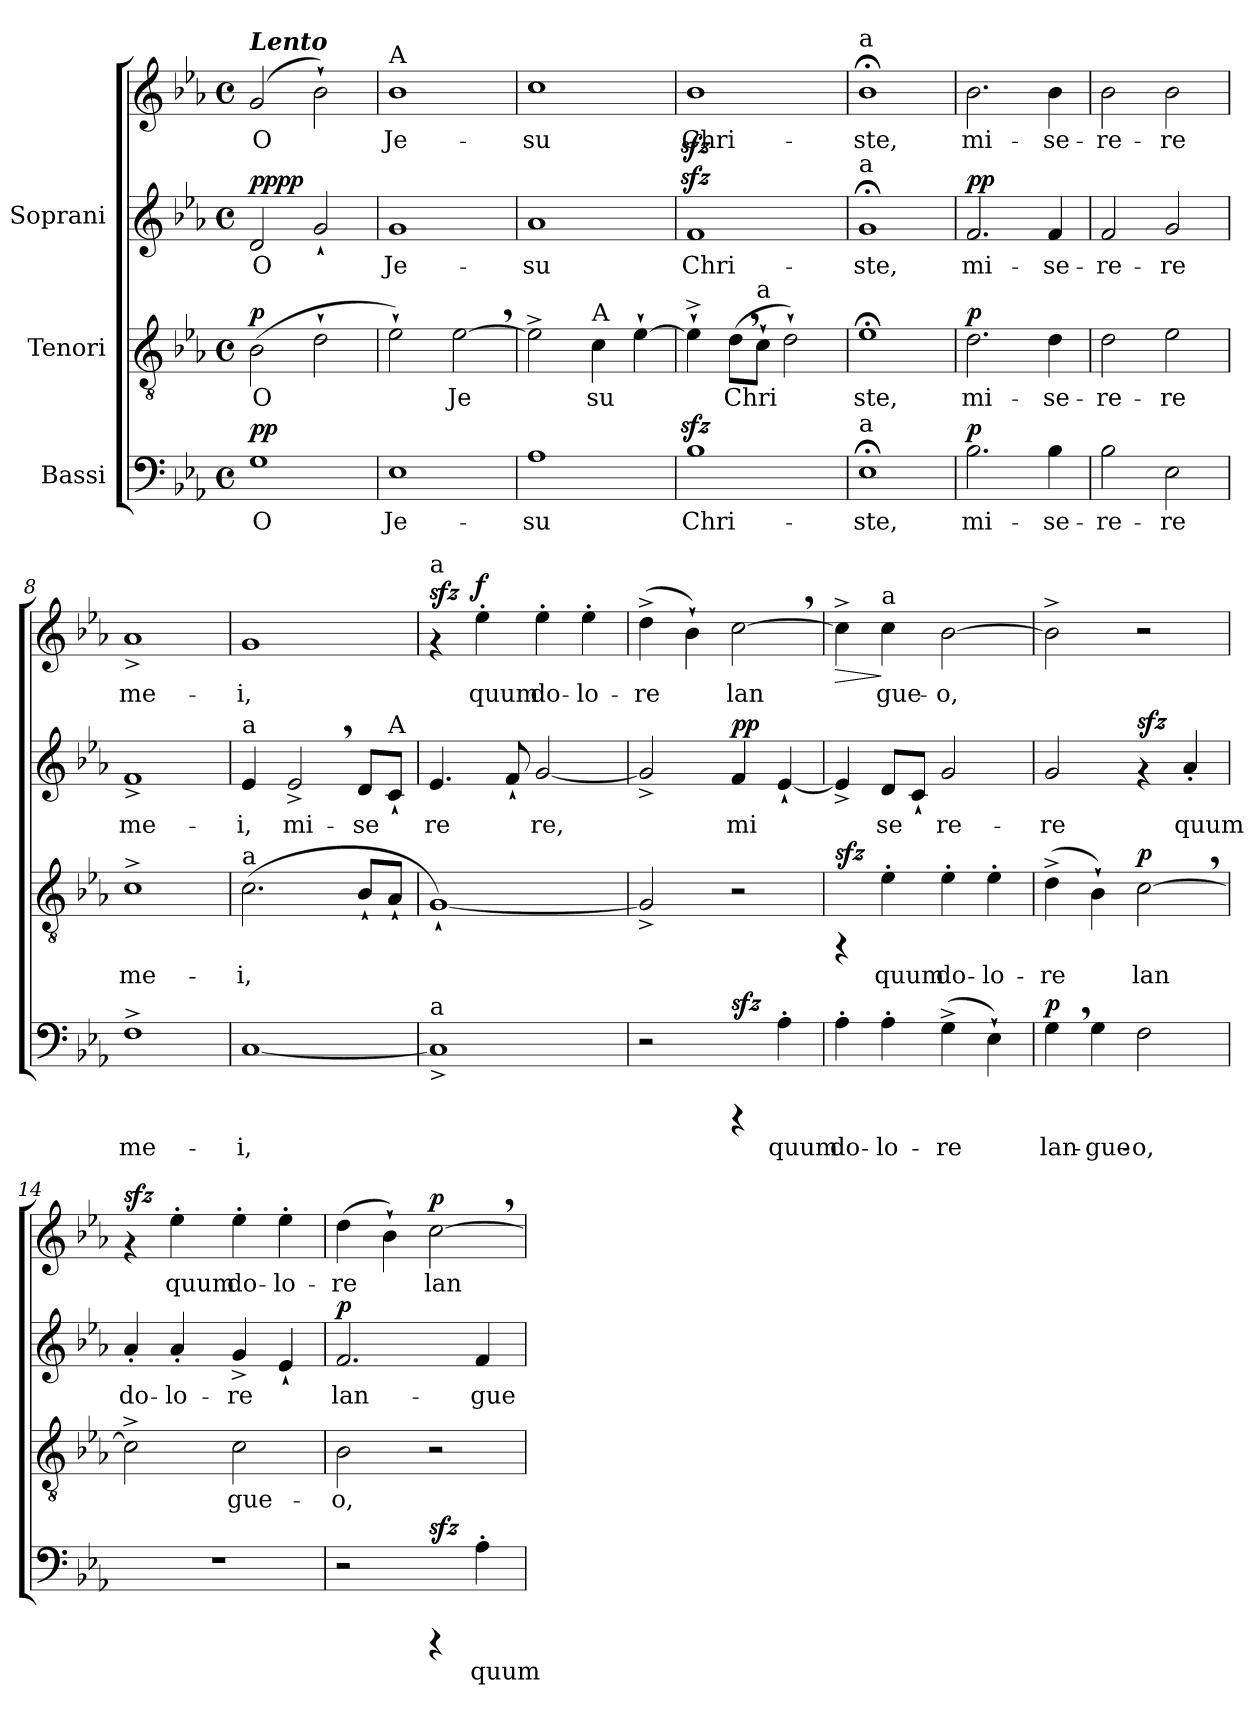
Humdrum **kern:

**kern	**text	**dynam	**kern	**text	**dynam	**kern	**text	**kern	**text	**dynam
*part3	*part3	*part3	*part2	*part2	*part2	*part1	*part1	*part1	*part1	*part1
*staff4	*staff4	*staff4	*staff3	*staff3	*staff3	*staff2	*staff2	*staff1	*staff1	*staff1/2
*I"Bassi	*	*	*I"Tenori	*	*	*I"Soprani	*	*	*	*
!!LO:PB:g=z
*stria5	*	*	*stria5	*	*	*stria5	*	*stria5	*	*
*clefF4	*	*	*clefGv2	*	*	*clefG2	*	*clefG2	*	*
*k[b-e-a-]	*	*	*k[b-e-a-]	*	*	*k[b-e-a-]	*	*k[b-e-a-]	*	*
*E-:	*	*	*E-:	*	*	*E-:	*	*E-:	*	*
*M4/4	*	*	*M4/4	*	*	*M4/4	*	*M4/4	*	*
*met(c)	*	*	*met(c)	*	*	*met(c)	*	*met(c)	*	*
*MM100	*	*	*MM100	*	*	*MM100	*	*MM100	*	*
=1	=1	=1	=1	=1	=1	=1	=1	=1	=1	=1
!	!	!	!	!	!	!	!	!LO:TX:a:Bi:t=Lento	!	!
!	!LO:LY:b	!LO:DY:a	!	!LO:LY:b	!LO:DY:a	!	!LO:LY:b	!	!LO:LY:b	!LO:DY:a=2
!	!	!	!	!	!	!	!	!	!	!LO:DY:n=1:a
1G	O	pp	(>2B-\	O	p	2d/	O	(>2g/	O	pp pp
!	!	!	!	!LO:LY:b	!	!	!LO:LY:b	!	!LO:LY:b	!
.	.	.	2d`>\	.	.	2g`</	.	2b-`>\)	.	.
=2	=2	=2	=2	=2	=2	=2	=2	=2	=2	=2
!	!	!	!	!	!	!	!	!LO:TX:a:t=A	!	!
!	!LO:LY:b	!	!	!LO:LY:b	!	!	!LO:LY:b	!	!LO:LY:b	!
1E-	Je-	.	2e-`>\)	.	.	1g	-Je-	1b-	Je-	.
!	!	!	!	!LO:LY:b	!	!	!	!	!	!
.	.	.	[>2e-,>\	Je-	.	.	.	.	.	.
=3	=3	=3	=3	=3	=3	=3	=3	=3	=3	=3
!	!LO:LY:b	!	!	!LO:LY:b	!	!	!LO:LY:b	!	!LO:LY:b	!
1A-	-su	.	2e-^>\]	-	.	1a-	su	1cc	-su	.
!	!	!	!LO:TX:a:t=A	!	!	!	!	!	!	!
!	!	!	!	!LO:LY:b	!	!	!	!	!	!
.	.	.	4c\	su	.	.	.	.	.	.
!	!	!	!	!LO:LY:b	!	!	!	!	!	!
.	.	.	[>4e-`>\	.	.	.	.	.	.	.
=4	=4	=4	=4	=4	=4	=4	=4	=4	=4	=4
!	!LO:LY:b	!	!	!LO:LY:b	!	!	!LO:LY:b	!	!LO:LY:b	!
1B-zz>	Chri-	.	4e-^>`>\]	.	.	1fzz>	-Chri-	1b-zz>	Chri-	.
!	!	!	!	!LO:LY:b	!	!	!	!	!	!
.	.	.	(>8d,>\L	Chri-	.	.	.	.	.	.
!	!	!	!LO:TX:a:t=a	!	!	!	!	!	!	!
!	!	!	!	!LO:LY:b	!	!	!	!	!	!
.	.	.	8c`>\J	--	.	.	.	.	.	.
!	!	!	!	!LO:LY:b	!	!	!	!	!	!
.	.	.	2d`>\)	--	.	.	.	.	.	.
=5	=5	=5	=5	=5	=5	=5	=5	=5	=5	=5
!	!	!	!	!	!	!	!	!LO:TX:a:t=a	!	!
!	!	!	!	!	!	!LO:TX:a:t=a	!	!	!	!
!LO:TX:a:t=a	!	!	!	!	!	!	!	!	!	!
!	!LO:LY:b	!	!	!LO:LY:b	!	!	!LO:LY:b	!	!LO:LY:b	!
1E-;<	-ste,	.	1e-;<	-ste,	.	1g;<	ste,	1b-;<	-ste,	.
=6	=6	=6	=6	=6	=6	=6	=6	=6	=6	=6
!	!LO:LY:b	!LO:DY:a	!	!LO:LY:b	!LO:DY:a	!	!LO:LY:b	!	!LO:LY:b	!LO:DY:a=2
!	!	!	!	!	!	!	!	!	!	!LO:DY:n=1:a
2.B-\	mi-	p	2.d\	mi-	p	2.f/	-mi-	2.b-\	mi-	p p
!	!LO:LY:b	!	!	!LO:LY:b	!	!	!LO:LY:b	!	!LO:LY:b	!
4B-\	-se-	.	4d\	-se-	.	4f/	-se-	4b-\	-se-	.
=7	=7	=7	=7	=7	=7	=7	=7	=7	=7	=7
!	!LO:LY:b	!	!	!LO:LY:b	!	!	!LO:LY:b	!	!LO:LY:b	!
2B-\	-re-	.	2d\	-re-	.	2f/	re-	2b-\	-re-	.
!	!LO:LY:b	!	!	!LO:LY:b	!	!	!LO:LY:b	!	!LO:LY:b	!
2E-\	-re	.	2e-\	-re	.	2g/	-re	2b-\	-re	.
=8	=8	=8	=8	=8	=8	=8	=8	=8	=8	=8
!	!LO:LY:b	!	!	!LO:LY:b	!	!	!LO:LY:b	!	!LO:LY:b	!
1F^>	me-	.	1c^>	me-	.	1f^<	-me-	1a-^<	me-	.
!!LO:LB:g=z
=9	=9	=9	=9	=9	=9	=9	=9	=9	=9	=9
!	!	!	!	!	!	!LO:TX:a:t=a	!	!	!	!
!	!	!	!LO:TX:a:t=a	!	!	!	!	!	!	!
!	!LO:LY:b	!	!	!LO:LY:b	!	!	!LO:LY:b	!	!LO:LY:b	!
[<1C	-i,	.	(>2.c\	-i,	.	4e-/	i,	1g	-i,	.
!	!	!	!	!	!	!	!LO:LY:b	!	!	!
.	.	.	.	.	.	2e-^>,</	mi-	.	.	.
!	!	!	!	!LO:LY:b	!	!	!LO:LY:b	!	!	!
.	.	.	8B-`</L	.	.	8d/L	-se-	.	.	.
!	!	!	!	!	!	!LO:TX:a:t=A	!	!	!	!
!	!	!	!	!LO:LY:b	!	!	!LO:LY:b	!	!	!
.	.	.	8A-`</J	.	.	8c`</J	--	.	.	.
=10	=10	=10	=10	=10	=10	=10	=10	=10	=10	=10
!	!	!	!	!	!	!	!	!LO:TX:a:t=a	!	!
!LO:TX:a:t=a	!	!	!	!	!	!	!	!	!	!
!	!	!	!	!	!	!	!LO:LY:b	!	!	!LO:DY:a
1C^<]	.	.	[<1G`<)	.	.	4.e-/	-re-	4rf	.	sfz
!	!	!	!	!	!	!	!	!	!LO:LY:b	!LO:DY:a
.	.	.	.	.	.	.	.	4ee-'>\	-quum	f
!	!	!	!	!	!	!	!LO:LY:b	!	!	!
.	.	.	.	.	.	8f`</	-	.	.	.
!	!	!	!	!	!	!	!LO:LY:b	!	!LO:LY:b	!
.	.	.	.	.	.	[<2g/	re,	4ee-'>\	do-	.
!	!	!	!	!	!	!	!	!	!LO:LY:b	!
.	.	.	.	.	.	.	.	4ee-'>\	-lo-	.
=11	=11	=11	=11	=11	=11	=11	=11	=11	=11	=11
!	!	!	!	!	!	!	!LO:LY:b	!	!LO:LY:b	!
2r	.	.	2G^</]	.	.	2g^</]	-	(>4dd^>\	re	.
!	!	!	!	!	!	!	!	!	!LO:LY:b	!
.	.	.	.	.	.	.	.	4b-`>\)	.	.
!	!	!LO:DY:a	!	!	!	!	!LO:LY:b	!	!LO:LY:b	!LO:DY:a=2
!	!	!	!	!	!	!	!	!	!	!LO:DY:n=1:a
4rCCC	.	sfz	2r	.	.	4f/	mi-	[>2cc,>\	lan-	p p
!	!LO:LY:b	!	!	!	!	!	!LO:LY:b	!	!	!
4A-'>\	quum	.	.	.	.	[<4e-`</	--	.	.	.
=12	=12	=12	=12	=12	=12	=12	=12	=12	=12	=12
!	!LO:LY:b	!	!	!	!LO:DY:a	!	!LO:LY:b	!	!LO:LY:b	!LO:HP:b
4A-'>\	do-	.	4rFF	.	sfz	4e-^</]	.	4cc^>\]	-	>
!	!	!	!	!	!	!	!	!LO:TX:a:t=a	!	!
!	!LO:LY:b	!	!	!LO:LY:b	!	!	!LO:LY:b	!	!LO:LY:b	!
4A-'>\	-lo-	.	4e-'>\	quum	.	8d/L	se-	4cc\	gue-	]
!	!	!	!	!	!	!	!LO:LY:b	!	!	!
.	.	.	.	.	.	8c`</J	-	.	.	.
!	!LO:LY:b	!	!	!LO:LY:b	!	!	!LO:LY:b	!	!LO:LY:b	!
(>4G^>\	-re	.	4e-'>\	do-	.	2g/	re-	[>2b-\	-o,	.
!	!LO:LY:b	!	!	!LO:LY:b	!	!	!	!	!	!
4E-`>\)	.	.	4e-'>\	-lo-	.	.	.	.	.	.
=13	=13	=13	=13	=13	=13	=13	=13	=13	=13	=13
!	!LO:LY:b	!LO:DY:a	!	!LO:LY:b	!	!	!LO:LY:b	!	!	!
4G,>\	lan-	p	(>4d^>\	-re	.	2g/	-re	2b-^>\]	.	.
!	!LO:LY:b	!	!	!LO:LY:b	!	!	!	!	!	!
4G\	-gue-	.	4B-`>\)	.	.	.	.	.	.	.
!	!LO:LY:b	!	!	!LO:LY:b	!LO:DY:a	!	!	!	!	!LO:DY:a=2
2F\	-o,	.	[>2c,>\	lan-	p	4rf	.	2r	.	sfz
!	!	!	!	!	!	!	!LO:LY:b	!	!	!
.	.	.	.	.	.	4a-'</	quum	.	.	.
!!LO:LB:g=z
=14	=14	=14	=14	=14	=14	=14	=14	=14	=14	=14
!	!	!	!	!LO:LY:b	!	!	!LO:LY:b	!	!	!LO:DY:a
1r	.	.	2c^>\]	-	.	4a-'</	-do-	4rf	.	sfz
!	!	!	!	!	!	!	!LO:LY:b	!	!LO:LY:b	!
.	.	.	.	.	.	4a-'</	-lo-	4ee-'>\	quum	.
!	!	!	!	!LO:LY:b	!	!	!LO:LY:b	!	!LO:LY:b	!
.	.	.	2c\	gue-	.	4g^</	-re	4ee-'>\	do-	.
!	!	!	!	!	!	!	!LO:LY:b	!	!LO:LY:b	!
.	.	.	.	.	.	4e-`</	.	4ee-'>\	-lo-	.
=15	=15	=15	=15	=15	=15	=15	=15	=15	=15	=15
!	!	!	!	!LO:LY:b	!	!	!LO:LY:b	!	!LO:LY:b	!LO:DY:a=2
2r	.	.	2B-\	-o,	.	2.f/	-lan-	(>4dd\	re	p
!	!	!	!	!	!	!	!	!	!LO:LY:b	!
.	.	.	.	.	.	.	.	4b-`>\)	.	.
!	!	!LO:DY:a	!	!	!	!	!	!	!LO:LY:b	!LO:DY:a
4rCCC	.	sfz	2r	.	.	.	.	[>2cc,>\	lan-	p
!	!LO:LY:b	!	!	!	!	!	!LO:LY:b	!	!	!
4A-'>\	quum	.	.	.	.	4f/	-gue-	.	.	.
=	=	=	=	=	=	=	=	=	=	=
*-	*-	*-	*-	*-	*-	*-	*-	*-	*-	*-
